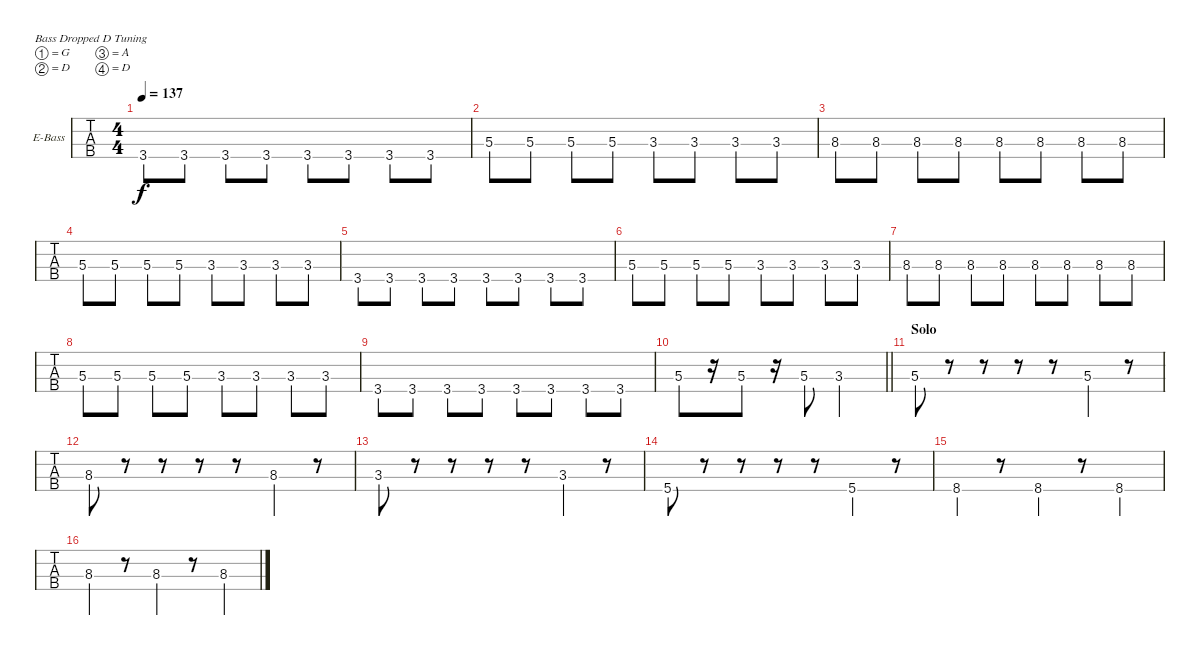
\bracketExtendMode groupsimilarinstruments
\firstSystemTrackNameOrientation horizontal
\otherSystemsTrackNameOrientation horizontal
\track ("Nikolai" "E-Bass") {instrument electricbasspick}
\staff {tabs}
\tuning (G2 D2 A1 D1)
\ts (4 4)
\tempo 137
\clef f4
\ks c
3.4.8{dy f} 3.4.8 3.4.8 3.4.8 3.4.8 3.4.8 3.4.8 3.4.8 |
5.3.8 5.3.8 5.3.8 5.3.8 3.3.8 3.3.8 3.3.8 3.3.8 |
8.3.8 8.3.8 8.3.8 8.3.8 8.3.8 8.3.8 8.3.8 8.3.8 |
5.3.8 5.3.8 5.3.8 5.3.8 3.3.8 3.3.8 3.3.8 3.3.8 |
3.4.8 3.4.8 3.4.8 3.4.8 3.4.8 3.4.8 3.4.8 3.4.8 |
5.3.8 5.3.8 5.3.8 5.3.8 3.3.8 3.3.8 3.3.8 3.3.8 |
8.3.8 8.3.8 8.3.8 8.3.8 8.3.8 8.3.8 8.3.8 8.3.8 |
5.3.8 5.3.8 5.3.8 5.3.8 3.3.8 3.3.8 3.3.8 3.3.8 |
3.4.8 3.4.8 3.4.8 3.4.8 3.4.8 3.4.8 3.4.8 3.4.8 |
\barLineRight lightlight
5.3.8 r.16 5.3.8 r.16 5.3.8 3.3.2 |
\section ("" "Solo")
5.3.8 r.8 r.8 r.8 r.8 5.3.4 r.8 |
8.3.8 r.8 r.8 r.8 r.8 8.3.4 r.8 |
3.3.8 r.8 r.8 r.8 r.8 3.3.4 r.8 |
5.4.8 r.8 r.8 r.8 r.8 5.4.4 r.8 |
8.4.4 r.8 8.4.4 r.8 8.4.4 |
8.3.4 r.8 8.3.4 r.8 8.3.4
